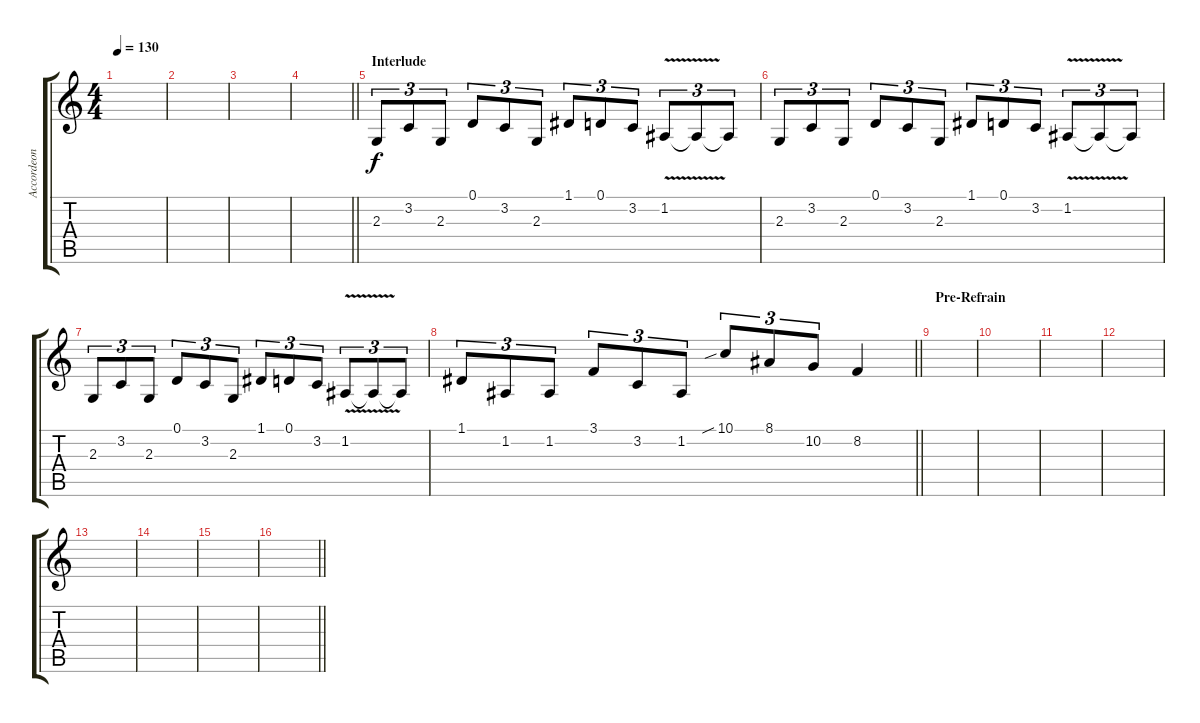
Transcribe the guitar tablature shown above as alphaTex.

\track ("Accordeon" "Accordeon") {instrument accordion}
\staff {score tabs}
\tuning (D4 A3 F3 C3 G2 C2) {hide}
\ts (4 4)
\tempo 130
\clef g2
\ks c
|
|
|
\barLineRight lightlight
|
\section ("" "Interlude")
2.3.8{tu (3 2)} 3.2.8{tu (3 2)} 2.3.8{tu (3 2)} 0.1.8{tu (3 2)} 3.2.8{tu (3 2)} 2.3.8{tu (3 2)} 1.1.8{tu (3 2)} 0.1.8{tu (3 2)} 3.2.8{tu (3 2)} 1.2{v}.8{tu (3 2)} 1.2{t}.8{tu (3 2)} 1.2{t}.8{tu (3 2)} |
2.3.8{tu (3 2)} 3.2.8{tu (3 2)} 2.3.8{tu (3 2)} 0.1.8{tu (3 2)} 3.2.8{tu (3 2)} 2.3.8{tu (3 2)} 1.1.8{tu (3 2)} 0.1.8{tu (3 2)} 3.2.8{tu (3 2)} 1.2{v}.8{tu (3 2)} 1.2{t}.8{tu (3 2)} 1.2{t}.8{tu (3 2)} |
2.3.8{tu (3 2)} 3.2.8{tu (3 2)} 2.3.8{tu (3 2)} 0.1.8{tu (3 2)} 3.2.8{tu (3 2)} 2.3.8{tu (3 2)} 1.1.8{tu (3 2)} 0.1.8{tu (3 2)} 3.2.8{tu (3 2)} 1.2{v}.8{tu (3 2)} 1.2{t}.8{tu (3 2)} 1.2{t}.8{tu (3 2)} |
\barLineRight lightlight
1.1.8{tu (3 2)} 1.2.8{tu (3 2)} 1.2.8{tu (3 2)} 3.1.8{tu (3 2)} 3.2.8{tu (3 2)} 1.2.8{tu (3 2)} 10.1{sib}.8{tu (3 2)} 8.1.8{tu (3 2)} 10.2.8{tu (3 2)} 8.2.4 |
\section ("" "Pre-Refrain")
|
|
|
|
|
|
|
\barLineRight lightlight
